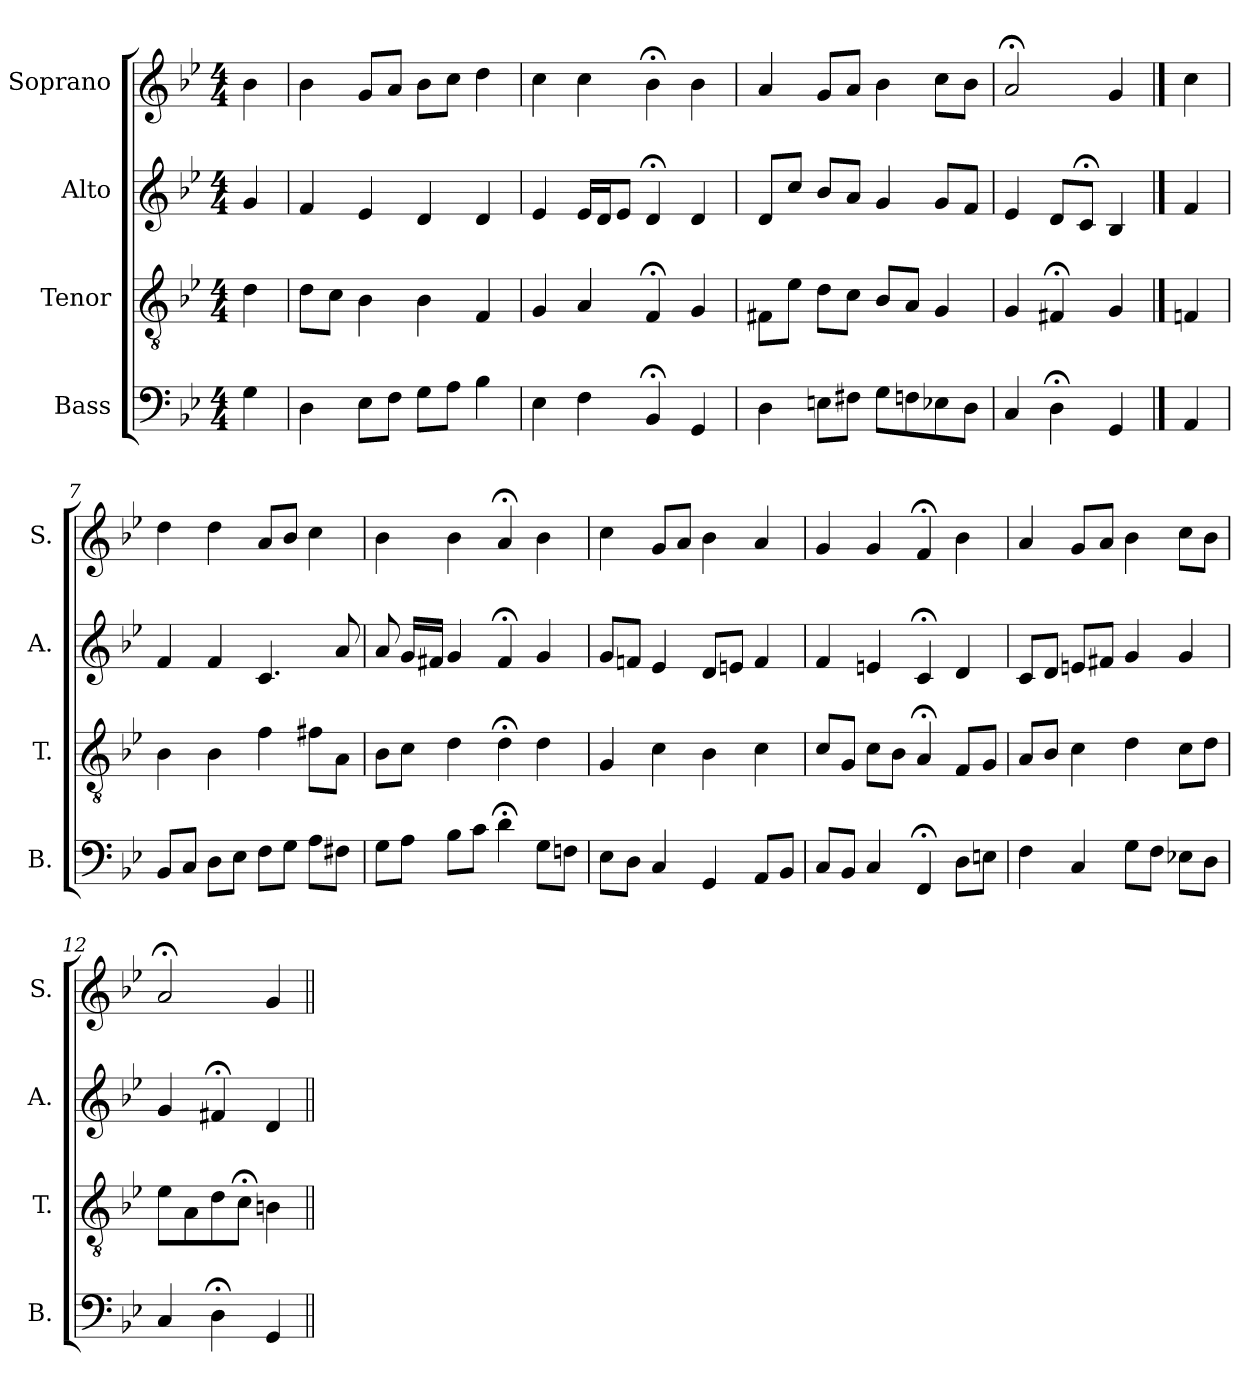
**kern	**kern	**kern	**kern
*part4	*part3	*part2	*part1
*staff4	*staff3	*staff2	*staff1
*I"Bass	*I"Tenor	*I"Alto	*I"Soprano
*I'B.	*I'T.	*I'A.	*I'S.
*clefF4	*clefGv2	*clefG2	*clefG2
*	*ITrd7c12	*	*
*k[b-e-]	*k[b-e-]	*k[b-e-]	*k[b-e-]
*B-:	*B-:	*B-:	*B-:
*M4/4	*M4/4	*M4/4	*M4/4
=1	=1	=1	=1
4G\	4D\	4g/	4b-\
=2	=2	=2	=2
4D\	8D\L	4f/	4b-\
.	8C\J	.	.
8E-\L	4BB-\	4e-/	8g/L
8F\J	.	.	8a/J
8G\L	4BB-\	4d/	8b-\L
8A\J	.	.	8cc\J
4B-\	4FF/	4d/	4dd\
=3	=3	=3	=3
4E-\	4GG/	4e-/	4cc\
4F\	4AA/	16e-/LL	4cc\
.	.	16d/J	.
.	.	8e-/J	.
4BB-;</	4FF;</	4d;</	4b-;<\
4GG/	4GG/	4d/	4b-\
=4	=4	=4	=4
4D\	8FF#X\L	8d/L	4a/
.	8E-\J	8cc/J	.
8En\L	8D\L	8b-/L	8g/L
8F#X\J	8C\J	8a/J	8a/J
8G\L	8BB-/L	4g/	4b-\
8Fn\	8AA/J	.	.
8E-X\	4GG/	8g/L	8cc\L
8D\J	.	8f/J	8b-\J
=5	=5	=5	=5
4C/	4GG/	4e-/	2a;</
4D;<\	4FF#X;</	8d/L	.
.	.	8c;</J	.
4GG/	4GG/	4B-/	4g/
==6	==6	==6	==6
4AA/	4FFn/	4f/	4cc\
!!LO:LB:g=z
=7	=7	=7	=7
8BB-/L	4BB-\	4f/	4dd\
8C/J	.	.	.
8D\L	4BB-\	4f/	4dd\
8E-\J	.	.	.
8F\L	4F\	4.c/	8a/L
8G\J	.	.	8b-/J
8A\L	8F#X\L	.	4cc\
8F#X\J	8AA\J	8a/	.
=8	=8	=8	=8
8G\L	8BB-\L	8a/	4b-\
8A\J	8C\J	16g/LL	.
.	.	16f#X/JJ	.
8B-\L	4D\	4g/	4b-\
8c\J	.	.	.
4d;<\	4D;<\	4f#;</	4a;</
8G\L	4D\	4g/	4b-\
8Fn\J	.	.	.
=9	=9	=9	=9
8E-\L	4GG/	8g/L	4cc\
8D\J	.	8fn/J	.
4C/	4C\	4e-/	8g/L
.	.	.	8a/J
4GG/	4BB-\	8d/L	4b-\
.	.	8en/J	.
8AA/L	4C\	4f/	4a/
8BB-/J	.	.	.
!!LO:PB:g=z
=10	=10	=10	=10
8C/L	8C/L	4f/	4g/
8BB-/J	8GG/J	.	.
4C/	8C\L	4en/	4g/
.	8BB-\J	.	.
4FF;</	4AA;</	4c;</	4f;</
8D\L	8FF/L	4d/	4b-\
8En\J	8GG/J	.	.
=11	=11	=11	=11
4F\	8AA/L	8c/L	4a/
.	8BB-/J	8d/J	.
4C/	4C\	8en/L	8g/L
.	.	8f#X/J	8a/J
8G\L	4D\	4g/	4b-\
8F\J	.	.	.
8E-X\L	8C\L	4g/	8cc\L
8D\J	8D\J	.	8b-\J
=12	=12	=12	=12
4C/	8E-\L	4g/	2a;</
.	8AA\	.	.
4D;<\	8D\	4f#X;</	.
.	8C;<\J	.	.
4GG/	4BBn\	4d/	4g/
=||	=||	=||	=||
*-	*-	*-	*-
